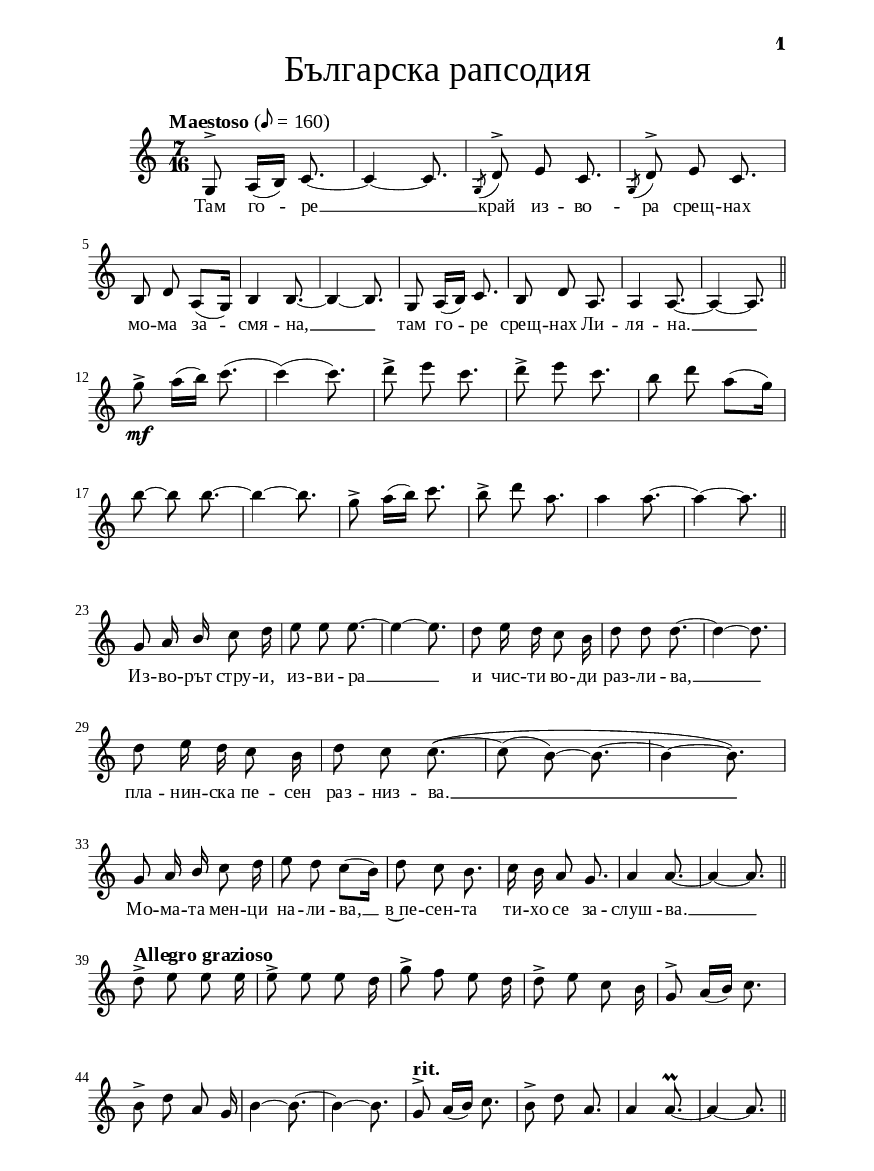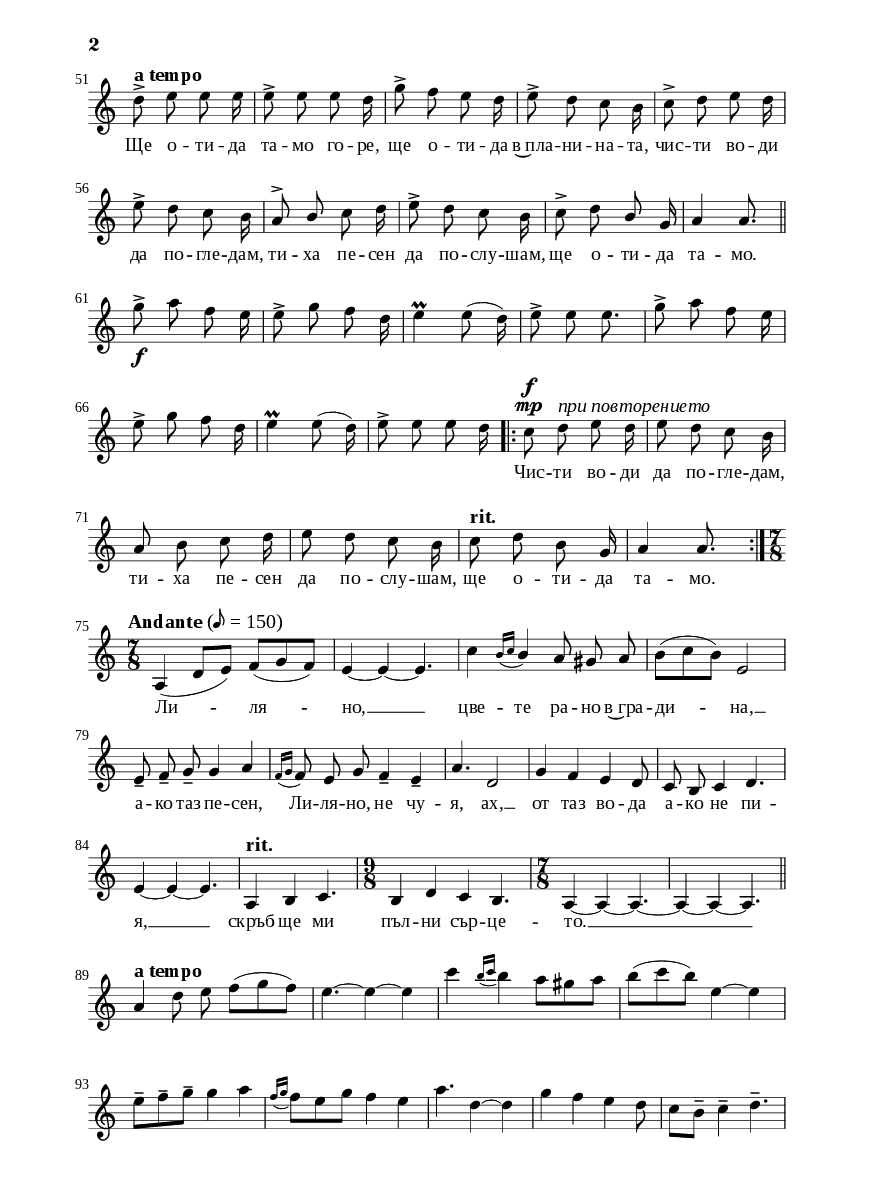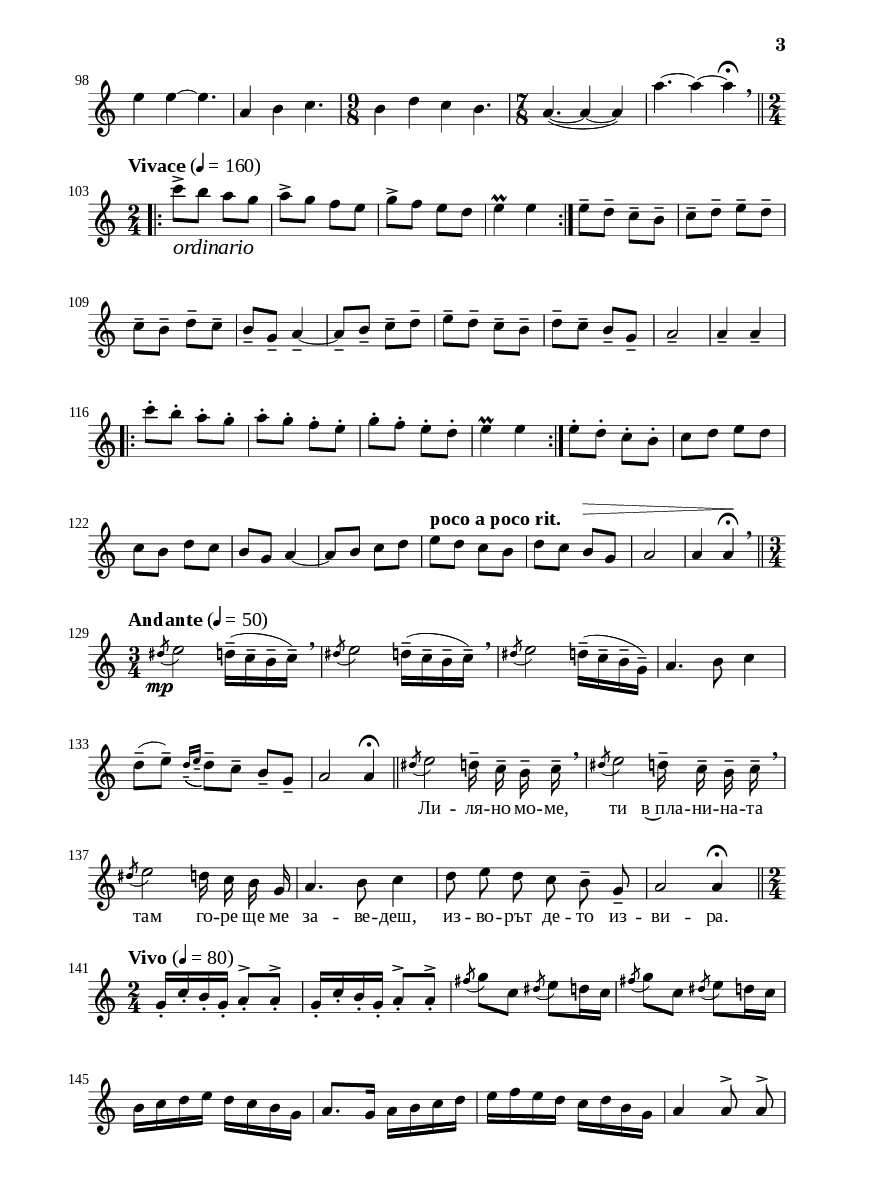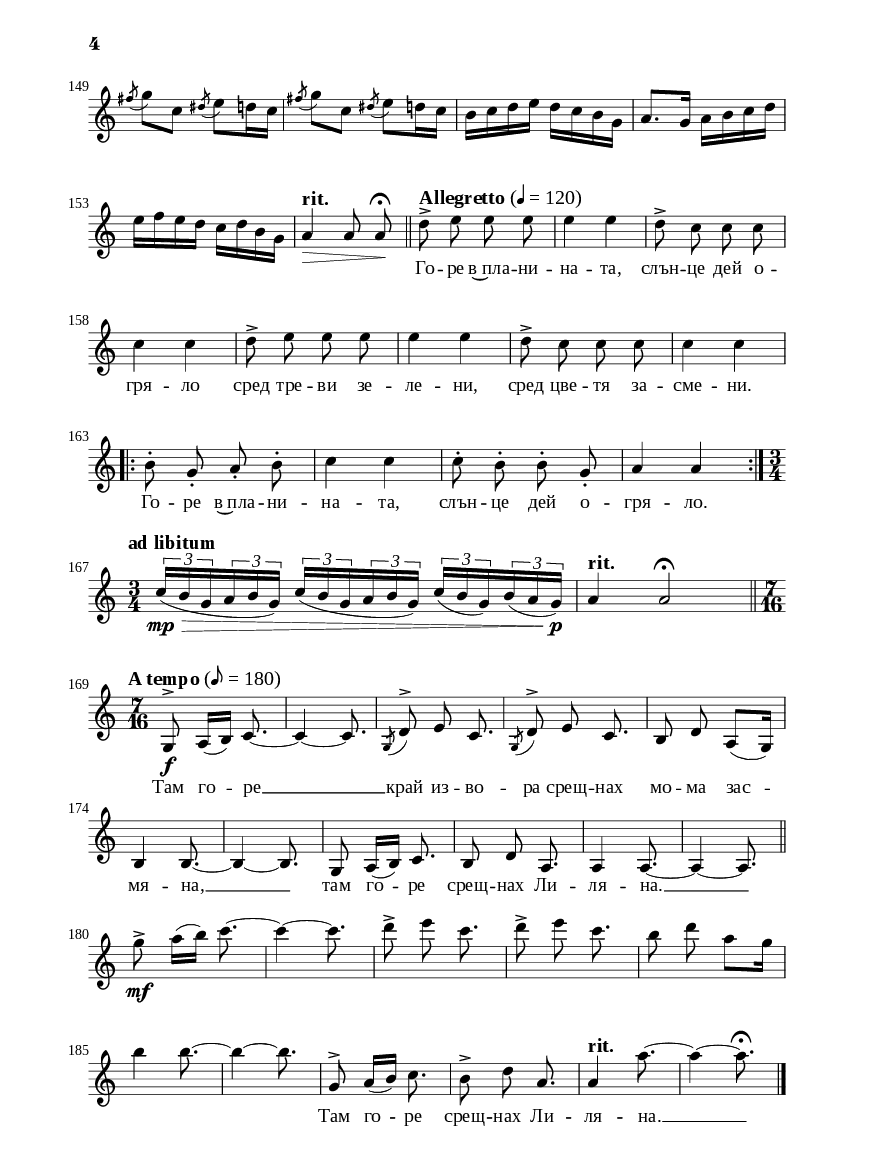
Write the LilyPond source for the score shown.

\version "2.24.4"

\include "include/globals.ily"

\bookpart {
  \label #'ref146
  \tocItem \markup "Българска рапсодия"
  \tocItem \markup "Обетована земя"
  \paper {
    print-all-headers = ##t
    print-page-number = ##t
    print-first-page-number = ##t


    % put page numbers on the top and change the font style.
    oddHeaderMarkup = \markup
    \fill-line {
      ""
      \unless \on-first-page-of-part \fromproperty #'header:instrument
      \if \should-print-page-number \abs-fontsize #7 { \number \fromproperty #'page:page-number-string }
    }
    %% evenHeaderMarkup would inherit the value of
    %% oddHeaderMarkup if it were not defined here
    evenHeaderMarkup = \markup
    \fill-line {
      \if \should-print-page-number \abs-fontsize #7 { \number \fromproperty #'page:page-number-string }
      \unless \on-first-page-of-part \fromproperty #'header:instrument
      ""
    }

    oddFooterMarkup = \markup ""

    evenFooterMarkup = ""
    left-margin = 1.5\cm
    right-margin = 1.5\cm
    top-margin = 1\cm
    bottom-margin = 1.2\cm
    ragged-bottom = ##t % do not spread the staves to fill the whole vertical space
    top-markup-spacing.basic-distance = 0\mm % margin between page number and system for the first page
    top-system-spacing.basic-distance = 10\mm % margin between page number and system for the other pages

    % change distance between staves
    system-system-spacing =
    #'((basic-distance . 15)
       (minimum-distance . 6)
       (padding . 3)
       (stretchability . 12))
  }
  \score {
    \include "include/score-layout.ily"

    \new Voice \relative c' {
      \clef treble
      \key c \major
      \time 7/16
      \tempoFunc "Maestoso" 8 "160"
      \autoBeamOff
      g8^\accent a16([b]) c8. ~ | \noBreak
      c4 ~ c8. | \noBreak
      \acciaccatura {g8} d'^\accent e c8. | \noBreak
      \acciaccatura {g8} d'^\accent e c8. | \break
      b8 d a([g16]) | \noBreak

      b4 b8. ~| b4 ~ b8. | \noBreak
      g8 a16([b]) c8. | \noBreak
      b8 d a8. | \noBreak
      a4 a8. ~ | a4 ~ a8. | \bar "||" \break

      g''8\accent_\mf a16[(b)] c8.( | \noBreak
      c4)(c8.) | \noBreak
      d8\accent e c8. | \noBreak
      d8\accent e c8. | \noBreak
      b8 d a([g16]) | \break
      b8 ~ b8 b8. ~ | \noBreak
      b4 ~ b8. | \noBreak
      g8 \accent a16 ([b]) c8. | \noBreak
      b8\accent d a8. | \noBreak
      a4 a8. ~ | \noBreak
      a4 ~ a8. | \bar "||" \break

      g,8 a16 \stemUp b \stemNeutral c8 d16 | \noBreak
      e8 e e8. ~ | \noBreak
      e4 ~ e8. | \noBreak
      d8 e16 d16 c8 b16 | \noBreak
      d8 d d8. ~ | \noBreak

      d4 ~ d8. | \break

      d8 e16 d16 c8 b16 | \noBreak
      d8 c8  c8. ~ \( |\noBreak
      c8 ( b) ~ b8. ~ | \noBreak
      b4 ~ b8. \) | \break
      g8 a16 \stemUp b \stemNeutral c8 d16 | \noBreak
      e8 d c8([b16]) | \noBreak

      d8 c b8. | \noBreak
      c16 b a8 g8. | \noBreak
      a4 a8. ~| \noBreak
      a4 ~ a8. | \bar "||" \break
      \tempo "Allegro grazioso" d8^\accent e e e16 | \noBreak
      e8^\accent e e d16 | \noBreak

      g8^\accent f e d16 | \noBreak
      d8^\accent e c b16 | \noBreak
      g8^\accent a16([b]) c8. | \break
      b8^\accent d a g16 | \noBreak
      b4~ b8. ~ | \noBreak
      b4 ~ b8. | \noBreak
      \tempo "rit." g8^\accent a16([b]) c8. | \noBreak

      b8^\accent d a8. | \noBreak
      a4 a8.\prall ~ | \noBreak
      a4 ~ a8. | \bar "||" \break
      \tempo "a tempo" d8\accent e e e16 | \noBreak
      e8\accent e e d16 | \noBreak
      g8\accent f e d16 | \noBreak

      e8\accent d c b16 | \noBreak
      c8\accent d e d16 | \break
      e8\accent d c b16 | \noBreak
      a8^\accent \stemUp b \stemNeutral c d16 | \noBreak

      e8\accent d c b16 | \noBreak
      c8\accent d \stemUp b \stemNeutral g16 | \noBreak
      a4 a8. | \bar "||"  \break
      g'8\f^\accent a f e16 | \noBreak
      e8^\accent g f d16 | \noBreak

      e4 \prall e8 (d16) | \noBreak
      e8^\accent e e8. | \noBreak
      g8^\accent a f e16 | \break
      e8^\accent g f d16 | \noBreak
      e4\prall e8 (d16) | \noBreak
      e8^\accent e e d16  |  \noBreak

      \bar ".|:"
      c8 ^\markup{ \dynamic f } ^\mp d^\markup{ \large \italic{при повторението} } e d16 | \noBreak
      e8 d c b16 | \break
      a8 b c d16 | \noBreak
      e8 d c b16 | \noBreak
      \tempo "rit." c8 d b g16 | \noBreak
      a4 a8. | \break \bar ":|."

      \time 7/8  \tempoFunc "Andante" 8 "150" a,4 (d8[e]) f8([ g f]) | e4 ~ e4 ~ e4. | \noBreak

      c'4 \acciaccatura{ b16[c] } \stemUp b4 \stemNeutral a8 gis a8 |  b8([c b])  e,2 | \break

      e8\tenuto f\tenuto g\tenuto  g4 a4 |  \noBreak

      \acciaccatura {f16[g]}  f8 e g  f4\tenuto e4\tenuto | \noBreak
      a4. d,2 | g4 f e d8 |   c b c4 d4. | \break e4 ~ e4 ~ e4. | \noBreak

      \tempo "rit." a,4 b c4. | \time 9/8 b4 d c b4. | \noBreak
      \time 7/8
      a4 ~ a4 ~ a4. ~ | a4 ~ a4 ~ a4. | \bar "||"  \break
      \tempo "a tempo" a'4  d8 e  f([ g f]) | e4. ~ e4 ~ e4 |  \noBreak

      c'4 \acciaccatura{ b16[c] } b4 a8 [gis  a] | b8 ( [c8 b]) e,4 ~ e4 | \break


      e8\tenuto[f\tenuto g\tenuto] g4 a4 | \noBreak
      \acciaccatura { f16[g] } f8[e g] f4 e | \noBreak

      a4. d,4 ~ d4 | \noBreak
      g4 f e d8 | \noBreak

      c [b\tenuto] c4\tenuto d4.\tenuto| \break e4 e4 ~ e4. |
      a,4 b c4. | \time 9/8 b4 d c b4. | \noBreak
      \time 7/8 a4.~ ( a4 ~ a4) | a'4. ~ a4 ~ a4 \fermata \override BreathingSign.extra-spacing-width = #'(-1.5 . 0) \breathe | \bar "|" \time 2/4 \break    \bar ".|:-||"

      \tempoFunc "Vivace" 4 "160"  c8_\markup{ \huge \italic {ordinario} }\accent[b] a[g] | \noBreak
      a\accent[g] f[e] | \noBreak
      g\accent[f] e[d] | \noBreak
      e4\prall e | \noBreak \bar ":|."

      e8\tenuto[d]\tenuto c\tenuto[b]\tenuto | \noBreak
      c\tenuto[d]\tenuto e\tenuto[d]\tenuto | \break

      c\tenuto[b]\tenuto d\tenuto[c]\tenuto | \noBreak
      b\tenuto[g]\tenuto a4\tenuto~ | \noBreak
      a8\tenuto[b]\tenuto c\tenuto[d]\tenuto | \noBreak
      e\tenuto[d]\tenuto c\tenuto[b]\tenuto | \noBreak
      d\tenuto[c]\tenuto b\tenuto[g]\tenuto | \noBreak
      a2\tenuto | \noBreak
      a4\tenuto a\tenuto | \break \bar ".|:-|"


      c'8\staccato[b]\staccato a\staccato[g]\staccato | \noBreak
      a\staccato[g]\staccato f\staccato[e]\staccato | \noBreak
      g\staccato[f]\staccato e\staccato[d]\staccato | \noBreak
      e4\prall e | \noBreak  \bar ":|."

      e8\staccato[d]\staccato c\staccato[b]\staccato | \noBreak
      c[d] e[d] | \break

      c[b] d[c] | \noBreak
      b[g] a4~ | \noBreak
      a8[b] c[d] | \noBreak
      \tempo "poco a poco rit." e [d] c[b] | \noBreak
      d [c]  b^\>[g]  | \noBreak
      a2 | \noBreak
      a4 a \! \fermata \breathe | \bar "||" \time 3/4 \break

      \tempoFunc "Andante" 4 "50" \acciaccatura { dis8\mp } e2 d16\tenuto([c\tenuto b\tenuto c\tenuto]) \breathe | \noBreak
      \acciaccatura { dis8 } e2 d16\tenuto([c\tenuto  b\tenuto  c\tenuto]) \breathe | \noBreak
      \acciaccatura { dis8 } e2 d16\tenuto([c\tenuto b\tenuto g\tenuto]) | \noBreak
      a4. b8 c4 \break

      d8\tenuto([e\tenuto]) \acciaccatura { d16\tenuto([e\tenuto] } d8\tenuto)[c\tenuto] b\tenuto [g\tenuto] | \noBreak
      a2 a4 \fermata \bar "||" \noBreak
      \acciaccatura { dis8 } e2 d16\tenuto c\tenuto b\tenuto c\tenuto \breathe | \noBreak
      \acciaccatura { dis8 } e2 d16\tenuto c\tenuto b\tenuto c\tenuto  \breathe | \break

      \acciaccatura { dis8 } e2 d16 c b g | \noBreak
      a4. b8 c4 | \noBreak
      d8 e d c b\tenuto g\tenuto | \noBreak
      a2 a4 \fermata | \noBreak \bar "||" \time 2/4 \break

      \tempoFunc "Vivo" 4 "80" g16_\staccato[c_\staccato b_\staccato g_\staccato] a8_\staccato ^\accent[a_\staccato ^\accent] | \noBreak
      g16_\staccato[c_\staccato b_\staccato g_\staccato] a8_\staccato^\accent[a_\staccato^\accent] | \noBreak
      \acciaccatura { fis'8 } g[c,] \acciaccatura { dis } e[d16 c] | \noBreak
      \acciaccatura { fis8 } g[c,] \acciaccatura { dis } e[d16 c] | \break

      b16[c d e] d[c b g] | \noBreak
      a8.[g16] a[b c d] | \noBreak
      e[f e d] c[d b g] | \noBreak
      a4 a8^\accent a^\accent \break

      \acciaccatura { fis'8 } g[c,] \acciaccatura { dis } e[d16 c] | \noBreak
      \acciaccatura { fis8 } g[c,] \acciaccatura { dis } e[d16 c] | \noBreak
      b[c d e] d[c b g] | \noBreak
      a8.[g16] a[b c d] | \break

      e[f e d] c[d b g] | \noBreak
      \tempo "rit." a4\>  a8 a \!  \fermata | \bar "||" \noBreak
      \tempoFunc "Allegretto" 4 "120" d^\accent e e e | \noBreak
      e4 e | \noBreak
      d8^\accent c c c | \break

      c4 c | \noBreak
      d8^\accent e e e | \noBreak
      e4 e | \noBreak
      d8^\accent c c c | \noBreak
      c4 c | \break \bar ".|:-|"
      b8^\staccato g_\staccato a_\staccato b^\staccato | \noBreak
      c4 c | \noBreak
      c8^\staccato b^\staccato b^\staccato g_\staccato | \noBreak
      a4 a |
      \time 3/4 \break \bar ":|."

      \tempo "ad libitum"
      \tuplet 3/2 8 { c16\>\mp([b g a b g]) c16([b g a b g]) c16([b g) b(a g\!\p])  } | \noBreak
      \tempo"rit." a4 a2 \fermata | \bar "||" \time 7/16 \break

      \tempoFunc "A tempo" 8 "180" g,8\f^\accent a16([b]) c8.~ | \noBreak
      c4~ c8. | \noBreak
      \acciaccatura { g8 } d'^\accent e c8. | \noBreak
      \acciaccatura { g8 } d'^\accent e c8. | \noBreak
      b8 d a([g16]) | \break
      b4 b8. ~ | b4 ~ b8. |\noBreak
      g8 a16([b]) c8. | \noBreak
      b8 d a8. | \noBreak
      a4 a8. ~ | a4 ~ a8. \bar "||" \break
      g''8\mf\accent a16([b]) c8.~ | \noBreak
      c4~ c8. | \noBreak
      d8\accent e c8. | \noBreak
      d8\accent e c8. | \noBreak
      b8 d a[g16]| \break
      b4 b8. ~ | b4 ~ b8. | \noBreak
      g,8^\accent a16([b]) c8. | \noBreak
      b8^\accent d a8. \tempo "rit." | \noBreak
      a4 a'8. ~ | \noBreak
      a4 ~ a8. \fermata | \bar "|."
    }

    \addlyrics {
      Там го -- ре __ край из -- во -- ра срещ -- нах мо -- ма за --
      смя -- на, __ там го -- ре срещ -- нах Ли -- ля -- на. __ ""
      \repeat unfold 21 { \skip 1 }
      Из -- во -- рът стру -- и, из -- ви -- ра __ и чис -- ти во -- ди раз -- ли -- ва, __
      пла -- нин -- ска пе -- сен раз -- низ -- ва. __
      Mо -- ма -- та мен -- ци на -- ли -- ва, __
      в~пе -- сен -- та ти -- хо се за -- слуш -- ва. __ ""
      \repeat unfold 31 { \skip 1  }
      Ще о -- ти -- да та -- мо го -- ре, ще о -- ти -- да
      в~пла -- ни -- на -- та, чис -- ти во -- ди да по -- гле -- дам, ти -- ха пе -- сен
      да по -- слу -- шам, ще о -- ти -- да та -- мо.
      \repeat unfold 27 { \skip 2 }
      Чис -- ти во -- ди да по -- гле -- дам, ти -- ха пе -- сен да по -- слу -- шам,
      ще о -- ти -- да та -- мо. Ли -- ля -- но, __
      цве -- те ра -- но в~гра -- ди -- на, __ а -- ко таз пе -- сен,
      Ли -- ля -- но, не чу -- я, ах, __ от таз во -- да а -- ко не пи -- я, __
      скръб ще ми пъл -- ни сър -- це -- то. __ ""
      \repeat unfold 97 { \skip 1 }
      Ли -- ля -- но мо -- ме, ти в~пла -- ни -- на -- та
      там го -- ре ще ме за -- ве -- деш, из -- во -- рът де -- то из -- ви -- ра.
      \repeat unfold 30 { \skip 1 }
      Го -- ре в~пла -- ни -- на -- та, слън -- це дей о --
      гря -- ло сред тре -- ви зе -- ле -- ни, сред цве -- тя за -- сме -- ни.
      Го -- ре в~пла -- ни -- на -- та, слън -- це дей о -- гря -- ло.
      \repeat unfold 5 { \skip 1 }
      Там го -- ре __ край из -- во -- ра срещ -- нах мо -- ма зас -- мя -- на, __
      там го -- ре срещ -- нах Ли -- ля -- на. __ ""
      \repeat unfold 13 { \skip 1 }
      Там го -- ре срещ -- нах Ли -- ля -- на. __ ""
    }

    \header {
      title = \titleFunc #'ref_desc_15 "Българска рапсодия" "Bălgarska rapsodija"
    }

    \midi{}

  } % score


} % bookpart
